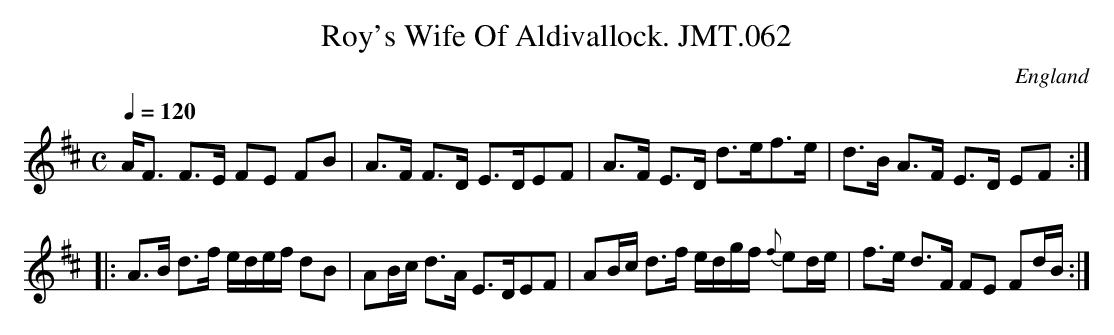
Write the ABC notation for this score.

X:1
T:Roy's Wife Of Aldivallock. JMT.062
L:1/8
M:C
O:England
Q:1/4=120
K:D
A<F F>E FE FB|A>F F>D E>DEF|\
A>F E>D d>ef>e|d>B A>F E>D EF:|!
|:A>B d>f e/d/e/f/ dB|AB/c/ d>A E>DEF|\
AB/c/ d>f e/d/g/f/ {f}ed/e/|f>e d>F FE Fd/B/:|
